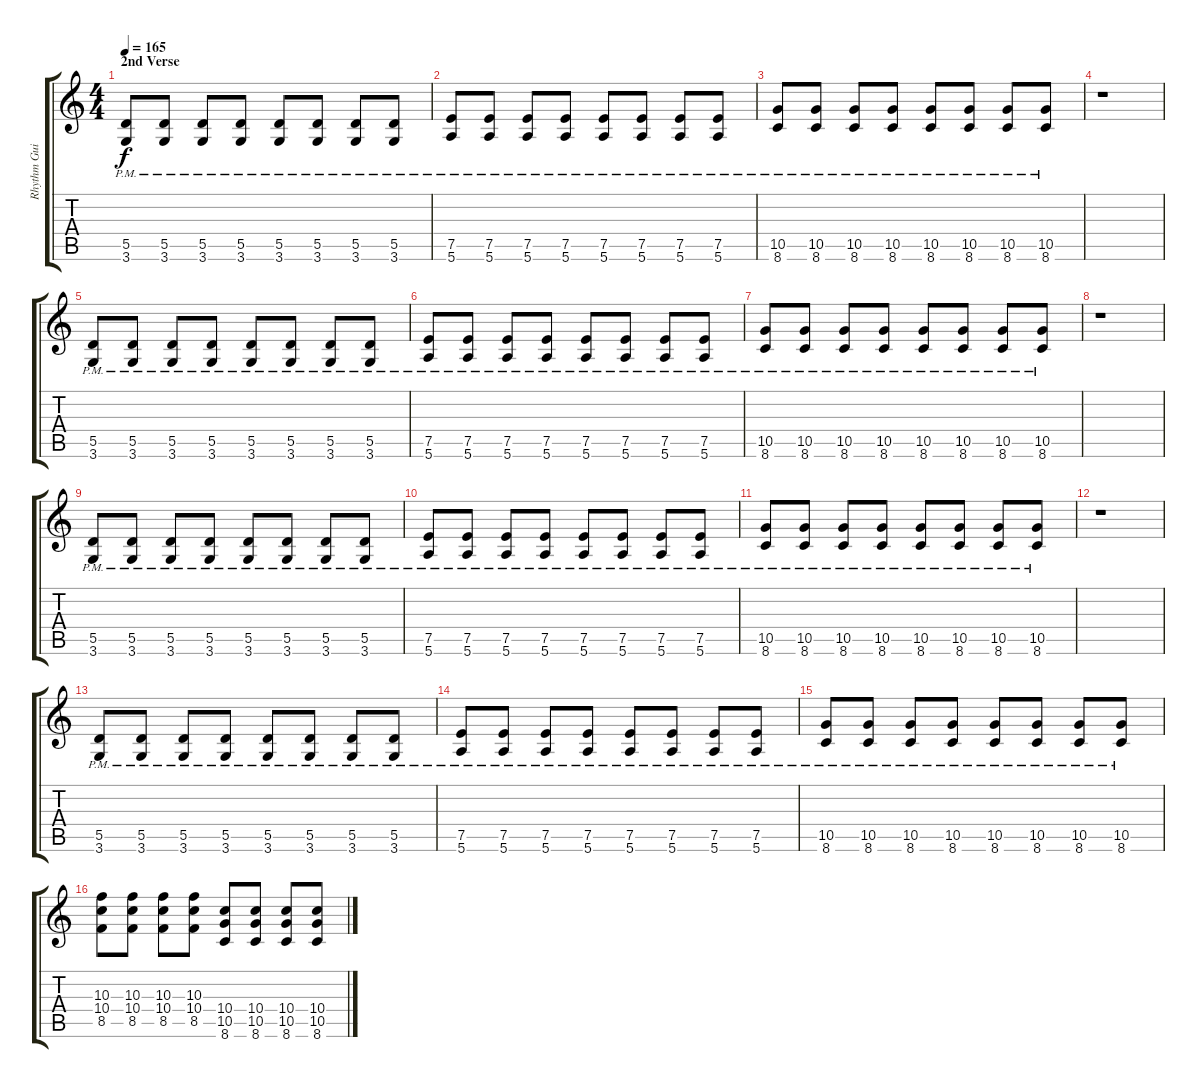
\track ("Rhythm Guitar (plus solo)" "Rhythm Gui") {instrument overdrivenguitar}
\staff {score tabs}
\tuning (E4 B3 G3 D3 A2 E2) {hide}
\ts (4 4)
\section ("" "2nd Verse")
\tempo 165
\clef g2
\ks c
(5.5{pm} 3.6{pm}).8{dy f} (5.5{pm} 3.6{pm}).8 (5.5{pm} 3.6{pm}).8 (5.5{pm} 3.6{pm}).8 (5.5{pm} 3.6{pm}).8 (5.5{pm} 3.6{pm}).8 (5.5{pm} 3.6{pm}).8 (5.5{pm} 3.6{pm}).8 |
(7.5{pm} 5.6{pm}).8 (7.5{pm} 5.6{pm}).8 (7.5{pm} 5.6{pm}).8 (7.5{pm} 5.6{pm}).8 (7.5{pm} 5.6{pm}).8 (7.5{pm} 5.6{pm}).8 (7.5{pm} 5.6{pm}).8 (7.5{pm} 5.6{pm}).8 |
(10.5{pm} 8.6{pm}).8 (10.5{pm} 8.6{pm}).8 (10.5{pm} 8.6{pm}).8 (10.5{pm} 8.6{pm}).8 (10.5{pm} 8.6{pm}).8 (10.5{pm} 8.6{pm}).8 (10.5{pm} 8.6{pm}).8 (10.5{pm} 8.6{pm}).8 |
r.1 |
(5.5{pm} 3.6{pm}).8 (5.5{pm} 3.6{pm}).8 (5.5{pm} 3.6{pm}).8 (5.5{pm} 3.6{pm}).8 (5.5{pm} 3.6{pm}).8 (5.5{pm} 3.6{pm}).8 (5.5{pm} 3.6{pm}).8 (5.5{pm} 3.6{pm}).8 |
(7.5{pm} 5.6{pm}).8 (7.5{pm} 5.6{pm}).8 (7.5{pm} 5.6{pm}).8 (7.5{pm} 5.6{pm}).8 (7.5{pm} 5.6{pm}).8 (7.5{pm} 5.6{pm}).8 (7.5{pm} 5.6{pm}).8 (7.5{pm} 5.6{pm}).8 |
(10.5{pm} 8.6{pm}).8 (10.5{pm} 8.6{pm}).8 (10.5{pm} 8.6{pm}).8 (10.5{pm} 8.6{pm}).8 (10.5{pm} 8.6{pm}).8 (10.5{pm} 8.6{pm}).8 (10.5{pm} 8.6{pm}).8 (10.5{pm} 8.6{pm}).8 |
r.1 |
(5.5{pm} 3.6{pm}).8 (5.5{pm} 3.6{pm}).8 (5.5{pm} 3.6{pm}).8 (5.5{pm} 3.6{pm}).8 (5.5{pm} 3.6{pm}).8 (5.5{pm} 3.6{pm}).8 (5.5{pm} 3.6{pm}).8 (5.5{pm} 3.6{pm}).8 |
(7.5{pm} 5.6{pm}).8 (7.5{pm} 5.6{pm}).8 (7.5{pm} 5.6{pm}).8 (7.5{pm} 5.6{pm}).8 (7.5{pm} 5.6{pm}).8 (7.5{pm} 5.6{pm}).8 (7.5{pm} 5.6{pm}).8 (7.5{pm} 5.6{pm}).8 |
(10.5{pm} 8.6{pm}).8 (10.5{pm} 8.6{pm}).8 (10.5{pm} 8.6{pm}).8 (10.5{pm} 8.6{pm}).8 (10.5{pm} 8.6{pm}).8 (10.5{pm} 8.6{pm}).8 (10.5{pm} 8.6{pm}).8 (10.5{pm} 8.6{pm}).8 |
r.1 |
(5.5{pm} 3.6{pm}).8 (5.5{pm} 3.6{pm}).8 (5.5{pm} 3.6{pm}).8 (5.5{pm} 3.6{pm}).8 (5.5{pm} 3.6{pm}).8 (5.5{pm} 3.6{pm}).8 (5.5{pm} 3.6{pm}).8 (5.5{pm} 3.6{pm}).8 |
(7.5{pm} 5.6{pm}).8 (7.5{pm} 5.6{pm}).8 (7.5{pm} 5.6{pm}).8 (7.5{pm} 5.6{pm}).8 (7.5{pm} 5.6{pm}).8 (7.5{pm} 5.6{pm}).8 (7.5{pm} 5.6{pm}).8 (7.5{pm} 5.6{pm}).8 |
(10.5{pm} 8.6{pm}).8 (10.5{pm} 8.6{pm}).8 (10.5{pm} 8.6{pm}).8 (10.5{pm} 8.6{pm}).8 (10.5{pm} 8.6{pm}).8 (10.5{pm} 8.6{pm}).8 (10.5{pm} 8.6{pm}).8 (10.5{pm} 8.6{pm}).8 |
(10.3 10.4 8.5).8 (10.3 10.4 8.5).8 (10.3 10.4 8.5).8 (10.3 10.4 8.5).8 (10.4 10.5 8.6).8 (10.4 10.5 8.6).8 (10.4 10.5 8.6).8 (10.4 10.5 8.6).8
